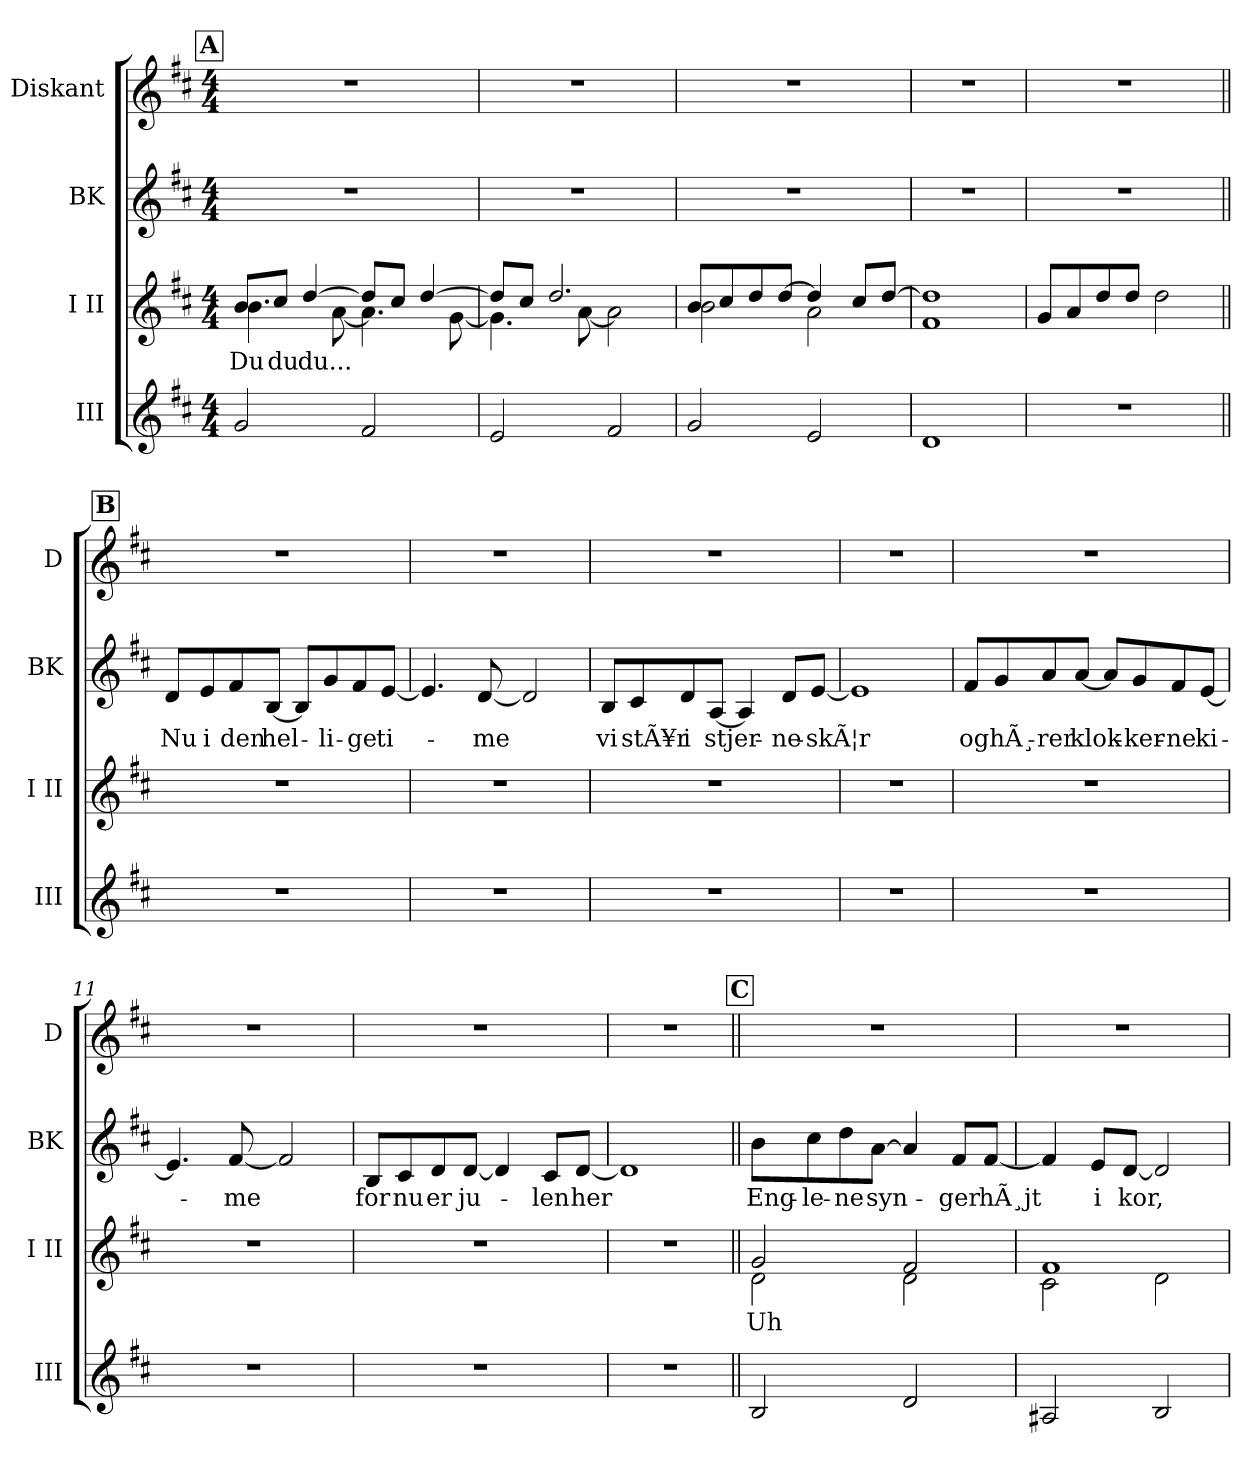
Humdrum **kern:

**kern	**kern	**text	**kern	**text	**kern
*part4	*part3	*part3	*part2	*part2	*part1
*staff4	*staff3	*staff3	*staff2	*staff2	*staff1
*I"III	*I"I II	*	*I"BK	*	*I"Diskant
*I'III	*I'I II	*	*I'BK	*	*I'D
*clefG2	*clefG2	*	*clefG2	*	*clefG2
*k[f#c#]	*k[f#c#]	*	*k[f#c#]	*	*k[f#c#]
*M4/4	*M4/4	*	*M4/4	*	*M4/4
*MM80	*MM80	*	*MM80	*	*MM80
!!LO:REH:place=s1:a:B:fs=14:t=A
=1	=1	=1	=1	=1	=1
*	*^	*	*	*	*
2g/	8b/L	4.b\	Du	1r	.	1r
.	8cc#/J	.	du	.	.	.
.	[4dd/	.	du...	.	.	.
.	.	[8a\	.	.	.	.
2f#/	8dd/L]	4.a\]	.	.	.	.
.	8cc#/J	.	.	.	.	.
.	[4dd/	.	.	.	.	.
.	.	[8g\	.	.	.	.
=2	=2	=2	=2	=2	=2	=2
2e/	8dd/L]	4.g\]	.	1r	.	1r
.	8cc#/J	.	.	.	.	.
.	2.dd/	.	.	.	.	.
.	.	[8a\	.	.	.	.
2f#/	.	2a\]	.	.	.	.
=3	=3	=3	=3	=3	=3	=3
2g/	8b/L	2b\	.	1r	.	1r
.	8cc#/	.	.	.	.	.
.	8dd/	.	.	.	.	.
.	[8dd/J	.	.	.	.	.
2e/	4dd/]	2a\	.	.	.	.
.	8cc#/L	.	.	.	.	.
.	[8dd/J	.	.	.	.	.
=4	=4	=4	=4	=4	=4	=4
1d	1dd]	1f#	.	1r	.	1r
*	*v	*v	*	*	*	*
=5	=5	=5	=5	=5	=5
1r	8g/L	.	1r	.	1r
.	8a/	.	.	.	.
.	8dd/	.	.	.	.
.	8dd/J	.	.	.	.
.	2dd\	.	.	.	.
!!LO:LB:g=z
!!LO:REH:place=s1:a:B:fs=14:t=B
=6||	=6||	=6||	=6||	=6||	=6||
1r	1r	.	8d/L	Nu	1r
.	.	.	8e/	i	.
.	.	.	8f#/	den	.
.	.	.	[8B/J	hel-	.
.	.	.	8B/L]	.	.
.	.	.	8g/	-li-	.
.	.	.	8f#/	-ge	.
.	.	.	[8e/J	ti-	.
=7	=7	=7	=7	=7	=7
1r	1r	.	4.e/]	.	1r
.	.	.	[8d/	me	.
.	.	.	2d/]	.	.
=8	=8	=8	=8	=8	=8
1r	1r	.	8B/L	vi	1r
.	.	.	8c#/	stÃ¥r	.
.	.	.	8d/	i	.
.	.	.	[8A/J	stjer-	.
.	.	.	4A/]	.	.
.	.	.	8d/L	-ne-	.
.	.	.	[8e/J	-skÃ¦r	.
=9	=9	=9	=9	=9	=9
1r	1r	.	1e]	.	1r
!!LO:LB:g=z
=10	=10	=10	=10	=10	=10
1r	1r	.	8f#/L	og	1r
.	.	.	8g/	hÃ¸-	.
.	.	.	8a/	-rer	.
.	.	.	[8a/J	klok-	.
.	.	.	8a/L]	.	.
.	.	.	8g/	-ker-	.
.	.	.	8f#/	-ne	.
.	.	.	[8e/J	ki-	.
=11	=11	=11	=11	=11	=11
1r	1r	.	4.e/]	.	1r
.	.	.	[8f#/	me	.
.	.	.	2f#/]	.	.
=12	=12	=12	=12	=12	=12
1r	1r	.	8B/L	for	1r
.	.	.	8c#/	nu	.
.	.	.	8d/	er	.
.	.	.	[8d/J	ju-	.
.	.	.	4d/]	.	.
.	.	.	8c#/L	-len	.
.	.	.	[8d/J	her	.
=13	=13	=13	=13	=13	=13
1r	1r	.	1d]	.	1r
!!LO:LB:g=z
!!LO:REH:place=s1:a:B:fs=14:t=C
=14||	=14||	=14||	=14||	=14||	=14||
*	*^	*	*	*	*
2B/	2g/	2d\	Uh	8b\L	Eng-	1r
.	.	.	.	8cc#\	-le-	.
.	.	.	.	8dd\	-ne	.
.	.	.	.	[8a\J	syn-	.
2d/	2f#/	2d\	.	4a/]	.	.
.	.	.	.	8f#/L	-ger	.
.	.	.	.	[8f#/J	hÃ¸jt	.
=15	=15	=15	=15	=15	=15	=15
2A#X/	1f#	2c#\	.	4f#/]	.	1r
.	.	.	.	8e/L	i	.
.	.	.	.	[8d/J	kor,	.
2B/	.	2d\	.	2d/]	.	.
*	*v	*v	*	*	*	*
=	=	=	=	=	=
*-	*-	*-	*-	*-	*-
